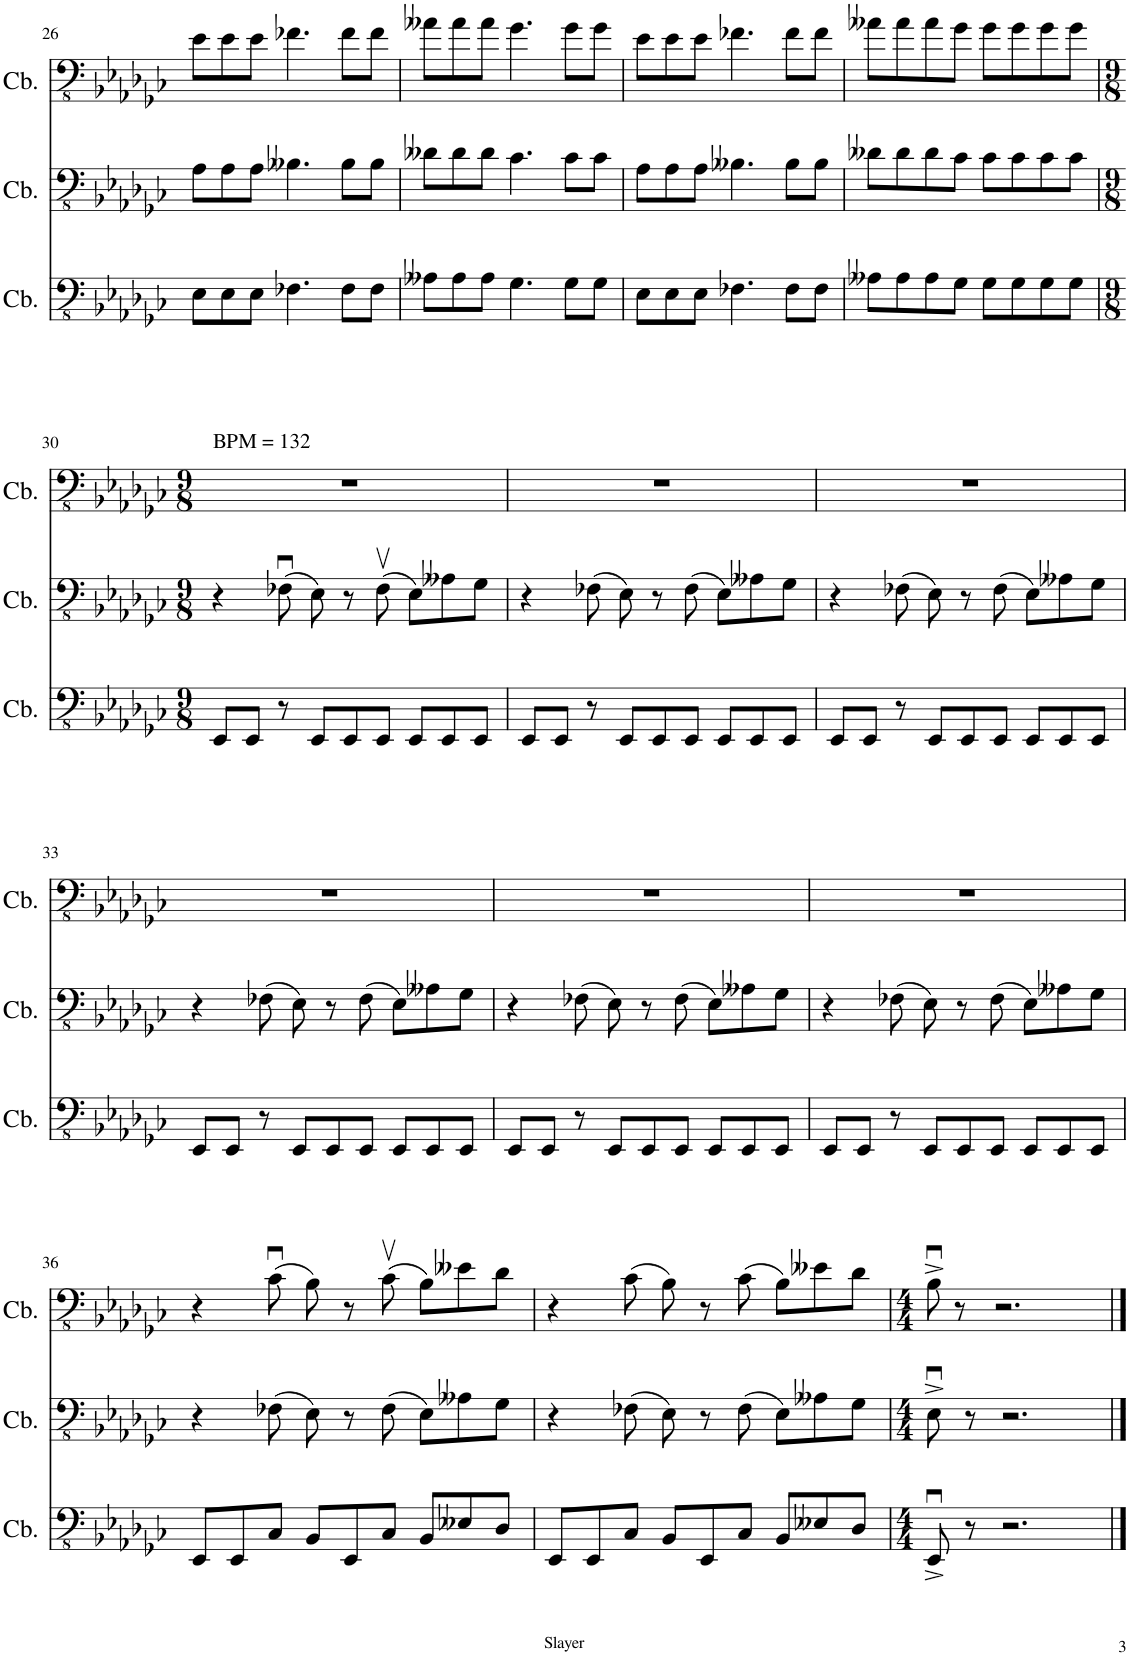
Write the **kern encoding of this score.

**kern	**kern	**kern
*part3	*part2	*part1
*staff3	*staff2	*staff1
*I"Contrabass	*I"Contrabass	*I"Contrabass
*I'Cb.	*I'Cb.	*I'Cb.
!!LO:PB:g=z
*clefFv4	*clefFv4	*clefFv4
*Trd7c12	*Trd7c12	*Trd7c12
*k[b-e-a-d-g-c-]	*k[b-e-a-d-g-c-]	*k[b-e-a-d-g-c-]
*M4/4	*M4/4	*M4/4
=26	=26	=26
8EE-\L	8AA-\L	8E-\L
8EE-\	8AA-\	8E-\
8EE-\J	8AA-\J	8E-\J
4.FF-X\	4.BB--X\	4.F-X\
8FF-\L	8BB--\L	8F-\L
8FF-\J	8BB--\J	8F-\J
=27	=27	=27
8AA--X\L	8D--X\L	8A--X\L
8AA--\	8D--\	8A--\
8AA--\J	8D--\J	8A--\J
4.GG-\	4.C-\	4.G-\
8GG-\L	8C-\L	8G-\L
8GG-\J	8C-\J	8G-\J
=28	=28	=28
8EE-\L	8AA-\L	8E-\L
8EE-\	8AA-\	8E-\
8EE-\J	8AA-\J	8E-\J
4.FF-X\	4.BB--X\	4.F-X\
8FF-\L	8BB--\L	8F-\L
8FF-\J	8BB--\J	8F-\J
=29	=29	=29
8AA--X\L	8D--X\L	8A--X\L
8AA--\	8D--\	8A--\
8AA--\	8D--\	8A--\
8GG-\J	8C-\J	8G-\J
8GG-\L	8C-\L	8G-\L
8GG-\	8C-\	8G-\
8GG-\	8C-\	8G-\
8GG-\J	8C-\J	8G-\J
!!LO:LB:g=z
=30	=30	=30
*M9/8	*M9/8	*M9/8
!	!	!LO:TX:a:t=BPM = 132
8EEE-/L	4r	8%9r
8EEE-/J	.	.
8r	(8FF-Xu\	.
8EEE-/L	8EE-\)	.
8EEE-/	8r	.
8EEE-/J	(8FF-v\	.
8EEE-/L	8EE-\L)	.
8EEE-/	8AA--X\	.
8EEE-/J	8GG-\J	.
=31	=31	=31
8EEE-/L	4r	8%9r
8EEE-/J	.	.
8r	(8FF-X\	.
8EEE-/L	8EE-\)	.
8EEE-/	8r	.
8EEE-/J	(8FF-\	.
8EEE-/L	8EE-\L)	.
8EEE-/	8AA--X\	.
8EEE-/J	8GG-\J	.
=32	=32	=32
8EEE-/L	4r	8%9r
8EEE-/J	.	.
8r	(8FF-X\	.
8EEE-/L	8EE-\)	.
8EEE-/	8r	.
8EEE-/J	(8FF-\	.
8EEE-/L	8EE-\L)	.
8EEE-/	8AA--X\	.
8EEE-/J	8GG-\J	.
!!LO:LB:g=z
=33	=33	=33
8EEE-/L	4r	8%9r
8EEE-/J	.	.
8r	(8FF-X\	.
8EEE-/L	8EE-\)	.
8EEE-/	8r	.
8EEE-/J	(8FF-\	.
8EEE-/L	8EE-\L)	.
8EEE-/	8AA--X\	.
8EEE-/J	8GG-\J	.
=34	=34	=34
8EEE-/L	4r	8%9r
8EEE-/J	.	.
8r	(8FF-X\	.
8EEE-/L	8EE-\)	.
8EEE-/	8r	.
8EEE-/J	(8FF-\	.
8EEE-/L	8EE-\L)	.
8EEE-/	8AA--X\	.
8EEE-/J	8GG-\J	.
=35	=35	=35
8EEE-/L	4r	8%9r
8EEE-/J	.	.
8r	(8FF-X\	.
8EEE-/L	8EE-\)	.
8EEE-/	8r	.
8EEE-/J	(8FF-\	.
8EEE-/L	8EE-\L)	.
8EEE-/	8AA--X\	.
8EEE-/J	8GG-\J	.
!!LO:LB:g=z
=36	=36	=36
8EEE-/L	4r	4r
8EEE-/	.	.
8CC-/J	(8FF-X\	(8C-u\
8BBB-/L	8EE-\)	8BB-\)
8EEE-/	8r	8r
8CC-/J	(8FF-\	(8C-v\
8BBB-/L	8EE-\L)	8BB-\L)
8EE--X/	8AA--X\	8E--X\
8DD-/J	8GG-\J	8D-\J
=37	=37	=37
8EEE-/L	4r	4r
8EEE-/	.	.
8CC-/J	(8FF-X\	(8C-\
8BBB-/L	8EE-\)	8BB-\)
8EEE-/	8r	8r
8CC-/J	(8FF-\	(8C-\
8BBB-/L	8EE-\L)	8BB-\L)
8EE--X/	8AA--X\	8E--X\
8DD-/J	8GG-\J	8D-\J
=38	=38	=38
*M4/4	*M4/4	*M4/4
8EEE-u^/	8EE-u^\	8BB-u^\
8r	8r	8r
2.r	2.r	2.r
==	==	==
*-	*-	*-
